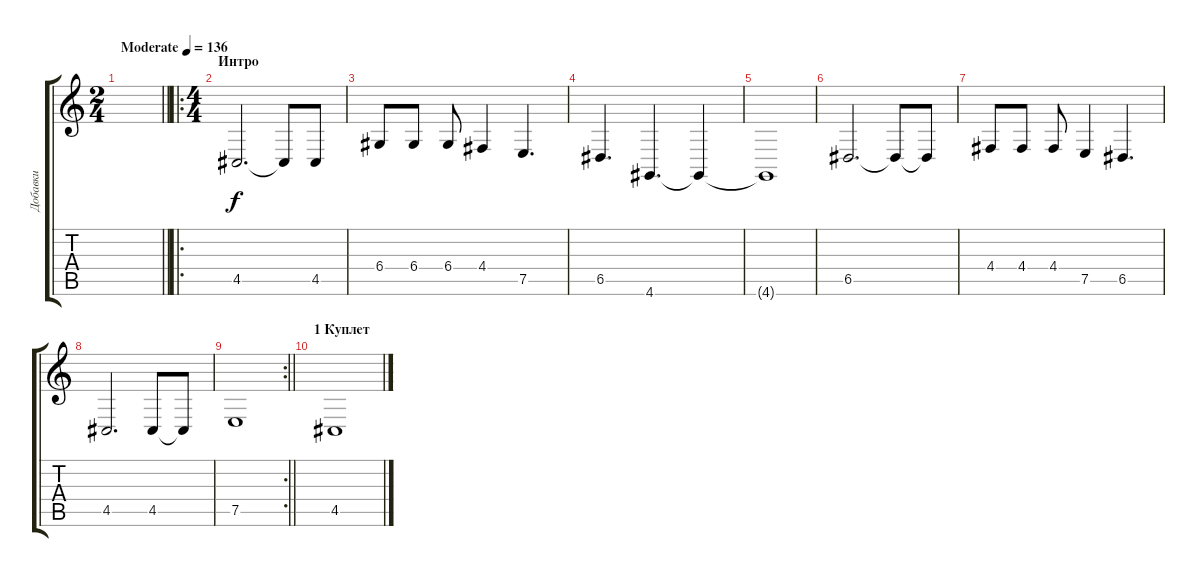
\track ("Добавки" "Добавки") {instrument stringensemble1}
\staff {score tabs}
\tuning (E4 B3 G3 D3 A2 E2) {hide}
\ts (2 4)
\tempo (136 "Moderate")
\clef g2
\barLineRight lightlight
\ks c
|
\ro
\ts (4 4)
\section ("" "Интро")
4.5.2{d instrument electricbassfinger} 4.5{t}.8 4.5.8 |
6.4.8 6.4.8 6.4.8 4.4.4 7.5.4{d} |
6.5.4{d} 4.6.4{d} 4.6{t}.4 |
4.6{t}.1 |
6.5.2{d} 6.5{t}.8 6.5{t}.8 |
4.4.8 4.4.8 4.4.8 7.5.4 6.5.4{d} |
4.5.2{d} 4.5.8 4.5{t}.8 |
\rc 2
\barLineRight lightlight
7.5.1 |
\section ("" "1 Куплет")
4.5.1
